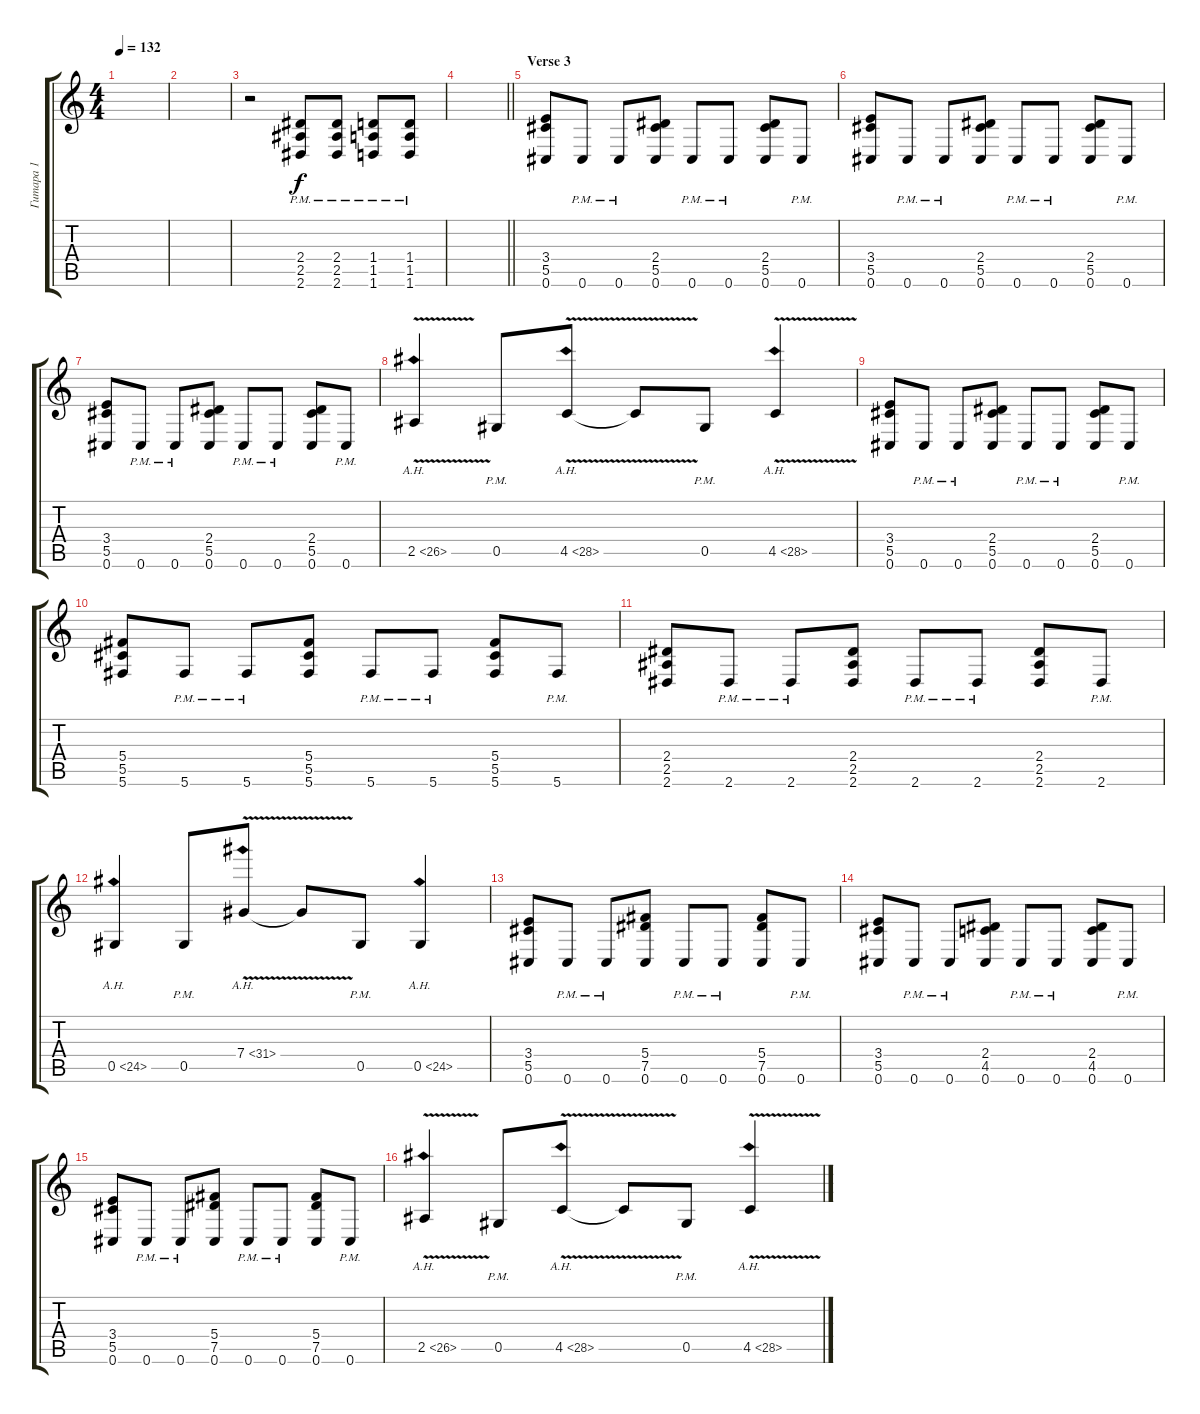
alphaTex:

\track ("Гитара 1" "Гитара 1") {instrument distortionguitar}
\staff {score tabs}
\tuning (Eb4 Bb3 Gb3 Db3 Ab2 Db2) {hide}
\ts (4 4)
\tempo 132
\clef g2
\ks c
|
|
r.2 (2.4{pm} 2.5{pm} 2.6{pm}).8 (2.4{pm} 2.5{pm} 2.6{pm}).8 (1.4{pm} 1.5{pm} 1.6{pm}).8 (1.4{pm} 1.5{pm} 1.6{pm}).8 |
\barLineRight lightlight
|
\section ("" "Verse 3")
(3.4 5.5 0.6).8 0.6{pm}.8 0.6{pm}.8 (2.4 5.5 0.6).8 0.6{pm}.8 0.6{pm}.8 (2.4 5.5 0.6).8 0.6{pm}.8 |
(3.4 5.5 0.6).8 0.6{pm}.8 0.6{pm}.8 (2.4 5.5 0.6).8 0.6{pm}.8 0.6{pm}.8 (2.4 5.5 0.6).8 0.6{pm}.8 |
(3.4 5.5 0.6).8 0.6{pm}.8 0.6{pm}.8 (2.4 5.5 0.6).8 0.6{pm}.8 0.6{pm}.8 (2.4 5.5 0.6).8 0.6{pm}.8 |
2.5{ah 24 v}.4 0.5{pm}.8 4.5{ah 24 v}.8 4.5{t}.8 0.5{pm}.8 4.5{ah 24 v}.4 |
(3.4 5.5 0.6).8 0.6{pm}.8 0.6{pm}.8 (2.4 5.5 0.6).8 0.6{pm}.8 0.6{pm}.8 (2.4 5.5 0.6).8 0.6{pm}.8 |
(5.4 5.5 5.6).8 5.6{pm}.8 5.6{pm}.8 (5.4 5.5 5.6).8 5.6{pm}.8 5.6{pm}.8 (5.4 5.5 5.6).8 5.6{pm}.8 |
(2.4 2.5 2.6).8 2.6{pm}.8 2.6{pm}.8 (2.4 2.5 2.6).8 2.6{pm}.8 2.6{pm}.8 (2.4 2.5 2.6).8 2.6{pm}.8 |
0.5{ah 24}.4 0.5{pm}.8 7.4{ah 24 v}.8 7.4{t}.8 0.5{pm}.8 0.5{ah 24}.4 |
(3.4 5.5 0.6).8 0.6{pm}.8 0.6{pm}.8 (5.4 7.5 0.6).8 0.6{pm}.8 0.6{pm}.8 (5.4 7.5 0.6).8 0.6{pm}.8 |
(3.4 5.5 0.6).8 0.6{pm}.8 0.6{pm}.8 (2.4 4.5 0.6).8 0.6{pm}.8 0.6{pm}.8 (2.4 4.5 0.6).8 0.6{pm}.8 |
(3.4 5.5 0.6).8 0.6{pm}.8 0.6{pm}.8 (5.4 7.5 0.6).8 0.6{pm}.8 0.6{pm}.8 (5.4 7.5 0.6).8 0.6{pm}.8 |
2.5{ah 24 v}.4 0.5{pm}.8 4.5{ah 24 v}.8 4.5{t}.8 0.5{pm}.8 4.5{ah 24 v}.4
